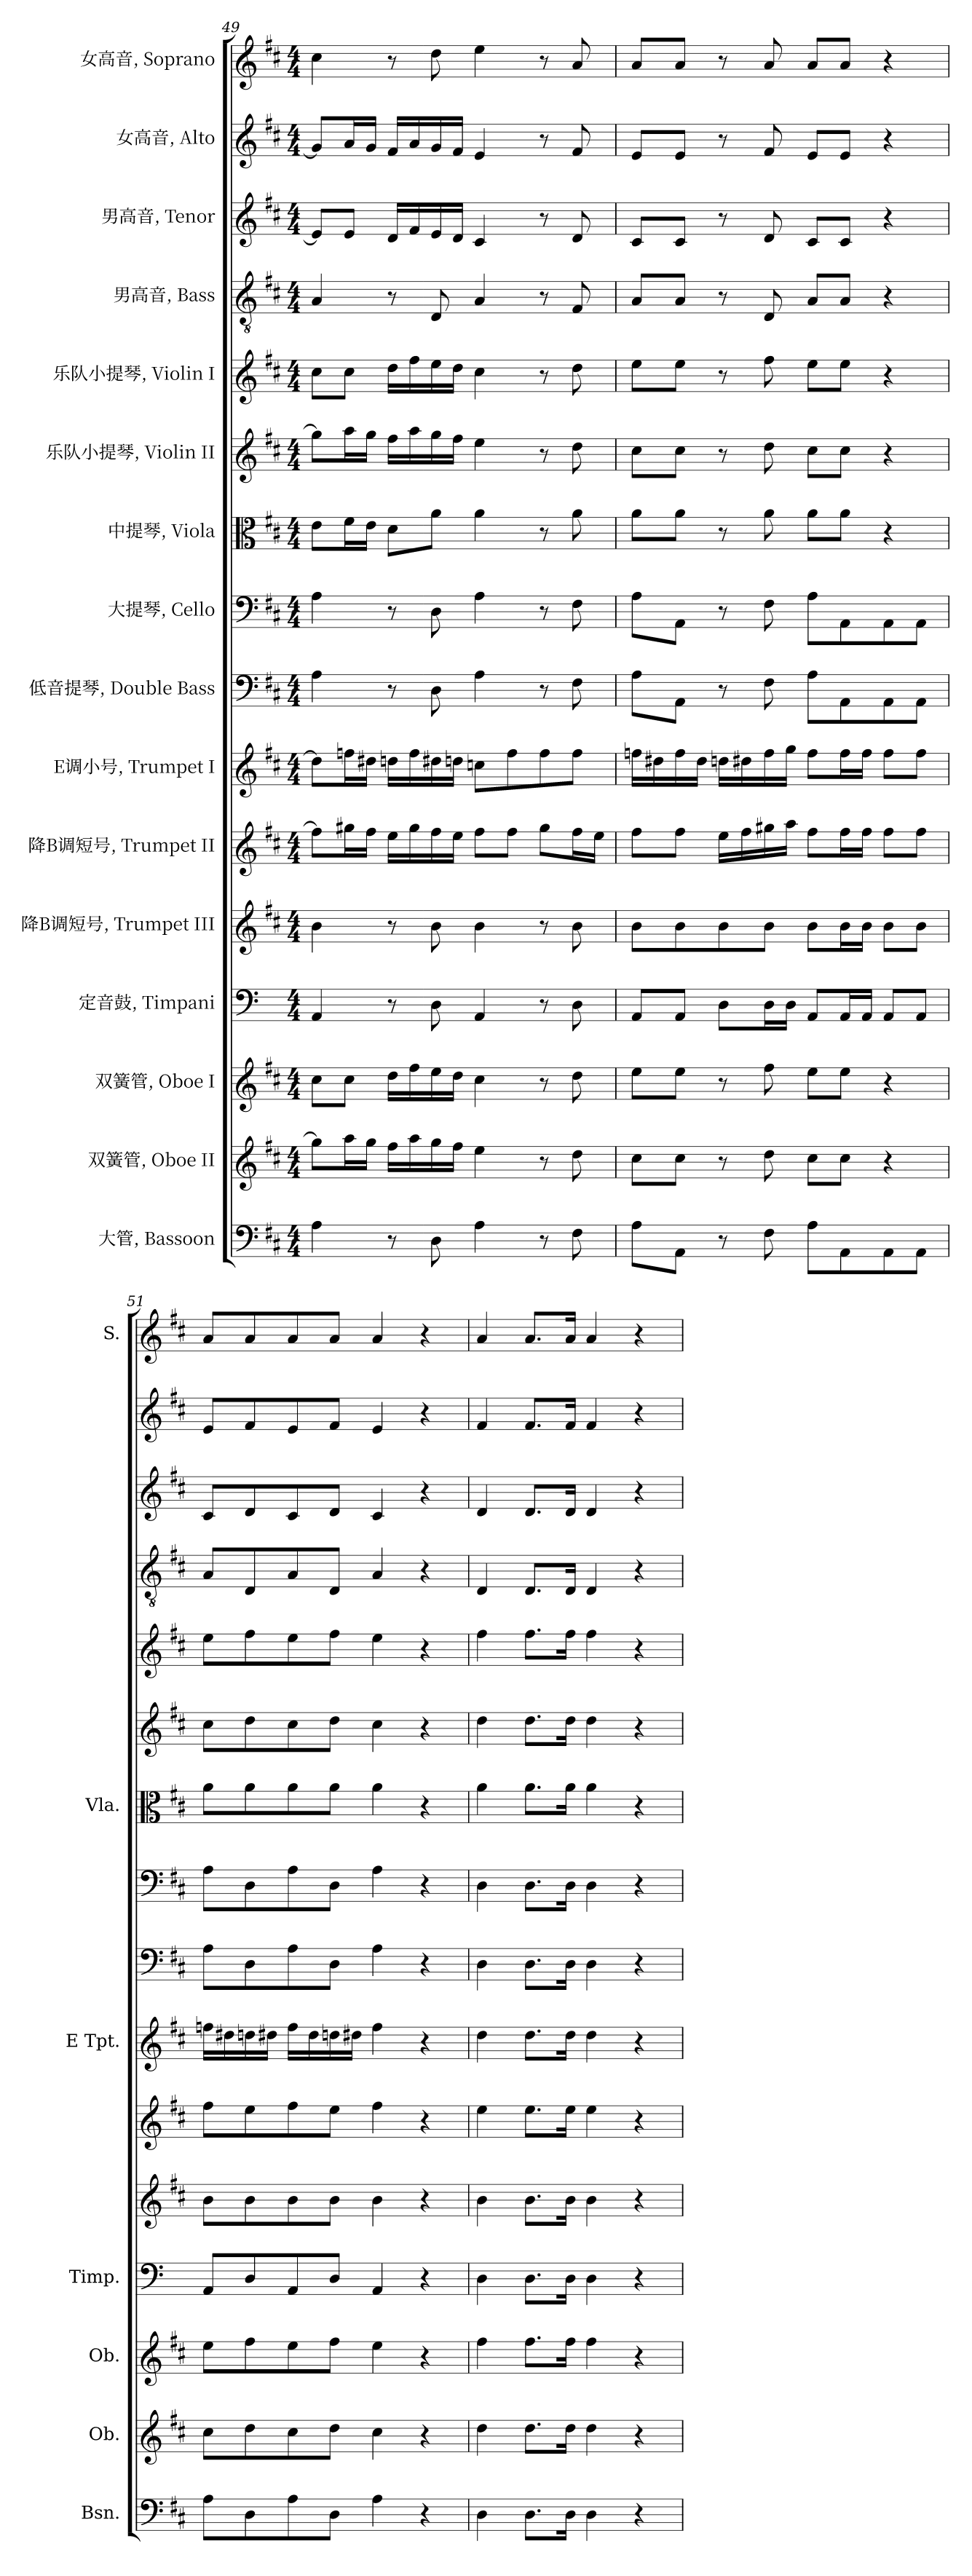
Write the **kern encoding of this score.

**kern	**kern	**kern	**kern	**kern	**kern	**kern	**kern	**kern	**kern	**kern	**kern	**kern	**kern	**kern	**kern
*part16	*part15	*part14	*part13	*part12	*part11	*part10	*part9	*part8	*part7	*part6	*part5	*part4	*part3	*part2	*part1
*staff16	*staff15	*staff14	*staff13	*staff12	*staff11	*staff10	*staff9	*staff8	*staff7	*staff6	*staff5	*staff4	*staff3	*staff2	*staff1
*I"大管, Bassoon	*I"双簧管, Oboe II	*I"双簧管, Oboe I	*I"定音鼓, Timpani	*I"降B调短号, Trumpet III	*I"降B调短号, Trumpet II	*I"E调小号, Trumpet I	*I"低音提琴, Double Bass	*I"大提琴, Cello	*I"中提琴, Viola	*I"乐队小提琴, Violin II	*I"乐队小提琴, Violin I	*I"男高音, Bass	*I"男高音, Tenor	*I"女高音, Alto	*I"女高音, Soprano
*I'Bsn.	*I'Ob.	*I'Ob.	*I'Timp.	*	*	*I'E Tpt.	*	*	*I'Vla.	*	*	*	*	*	*I'S.
*clefF4	*clefG2	*clefG2	*clefF4	*clefG2	*clefG2	*clefG2	*clefF4	*clefF4	*clefC3	*clefG2	*clefG2	*clefGv2	*clefG2	*clefG2	*clefG2
*	*	*	*	*ITrd1c2	*ITrd1c2	*ITrd-3c-4	*ITrd7c12	*	*	*	*	*	*	*	*
*k[f#c#]	*k[f#c#]	*k[f#c#]	*k[]	*k[]	*k[]	*k[b-e-a-d-g-c-]	*k[f#c#]	*k[f#c#]	*k[f#c#]	*k[f#c#]	*k[f#c#]	*k[f#c#]	*k[f#c#]	*k[f#c#]	*k[f#c#]
*M4/4	*M4/4	*M4/4	*M4/4	*M4/4	*M4/4	*M4/4	*M4/4	*M4/4	*M4/4	*M4/4	*M4/4	*M4/4	*M4/4	*M4/4	*M4/4
=49	=49	=49	=49	=49	=49	=49	=49	=49	=49	=49	=49	=49	=49	=49	=49
4A\	8gg\L]	8cc#\L	4AA/	4a\	8ee\L]	8gg\L]	4AA\	4A\	8e\L	8gg\L]	8cc#\L	4A/	8e/L]	8g/L]	4cc#\
.	16aa\L	8cc#\J	.	.	16ff#X\L	16bb--X\L	.	.	16f#\L	16aa\L	8cc#\J	.	8e/J	16a/L	.
.	16gg\JJ	.	.	.	16ee\JJ	16ggn\JJ	.	.	16e\JJ	16gg\JJ	.	.	.	16g/JJ	.
8r	16ff#\LL	16dd\LL	8r	8r	16dd\LL	16gg-X\LL	8r	8r	8d\L	16ff#\LL	16dd\LL	8r	16d/LL	16f#/LL	8r
.	16aa\	16ff#\	.	.	16ff#\	16bb--\	.	.	.	16aa\	16ff#\	.	16f#/	16a/	.
8D\	16gg\	16ee\	8D\	8a\	16ee\	16ggn\	8DD\	8D\	8a\J	16gg\	16ee\	8D/	16e/	16g/	8dd\
.	16ff#\JJ	16dd\JJ	.	.	16dd\JJ	16gg-X\JJ	.	.	.	16ff#\JJ	16dd\JJ	.	16d/JJ	16f#/JJ	.
4A\	4ee\	4cc#\	4AA/	4a\	8ee\L	8ff-X\L	4AA\	4A\	4a\	4ee\	4cc#\	4A/	4c#/	4e/	4ee\
.	.	.	.	.	8ee\J	8bb--\	.	.	.	.	.	.	.	.	.
8r	8r	8r	8r	8r	8ff#\L	8bb--\	8r	8r	8r	8r	8r	8r	8r	8r	8r
8F#\	8dd\	8dd\	8D\	8a\	16ee\L	8bb--\J	8FF#\	8F#\	8a\	8dd\	8dd\	8F#/	8d/	8f#/	8a/
.	.	.	.	.	16dd\JJ	.	.	.	.	.	.	.	.	.	.
!!LO:PB:g=z
=50	=50	=50	=50	=50	=50	=50	=50	=50	=50	=50	=50	=50	=50	=50	=50
8A\L	8cc#\L	8ee\L	8AA/L	8a\L	8ee\L	16bb--X\LL	8AA\L	8A\L	8a\L	8cc#\L	8ee\L	8A/L	8c#/L	8e/L	8a/L
.	.	.	.	.	.	16ggn\	.	.	.	.	.	.	.	.	.
8AA\J	8cc#\J	8ee\J	8AA/J	8a\	8ee\J	16bb--\	8AAA\J	8AA\J	8a\J	8cc#\J	8ee\J	8A/J	8c#/J	8e/J	8a/J
.	.	.	.	.	.	16gg\JJ	.	.	.	.	.	.	.	.	.
8r	8r	8r	8D\L	8a\	16dd\LL	16gg-X\LL	8r	8r	8r	8r	8r	8r	8r	8r	8r
.	.	.	.	.	16ee\	16ggn\	.	.	.	.	.	.	.	.	.
8F#\	8dd\	8ff#\	16D\L	8a\J	16ff#X\	16bb--\	8FF#\	8F#\	8a\	8dd\	8ff#\	8D/	8d/	8f#/	8a/
.	.	.	16D\JJ	.	16gg\JJ	16ccc-\JJ	.	.	.	.	.	.	.	.	.
8A\L	8cc#\L	8ee\L	8AA/L	8a\L	8ee\L	8bb--\L	8AA\L	8A\L	8a\L	8cc#\L	8ee\L	8A/L	8c#/L	8e/L	8a/L
8AA\	8cc#\J	8ee\J	16AA/L	16a\L	16ee\L	16bb--\L	8AAA\	8AA\	8a\J	8cc#\J	8ee\J	8A/J	8c#/J	8e/J	8a/J
.	.	.	16AA/JJ	16a\JJ	16ee\JJ	16bb--\JJ	.	.	.	.	.	.	.	.	.
8AA\	4r	4r	8AA/L	8a\L	8ee\L	8bb--\L	8AAA\	8AA\	4r	4r	4r	4r	4r	4r	4r
8AA\J	.	.	8AA/J	8a\J	8ee\J	8bb--\J	8AAA\J	8AA\J	.	.	.	.	.	.	.
=51	=51	=51	=51	=51	=51	=51	=51	=51	=51	=51	=51	=51	=51	=51	=51
8A\L	8cc#\L	8ee\L	8AA/L	8a\L	8ee\L	16bb--X\LL	8AA\L	8A\L	8a\L	8cc#\L	8ee\L	8A/L	8c#/L	8e/L	8a/L
.	.	.	.	.	.	16ggn\	.	.	.	.	.	.	.	.	.
8D\	8dd\	8ff#\	8D/	8a\	8dd\	16gg-X\	8DD\	8D\	8a\	8dd\	8ff#\	8D/	8d/	8f#/	8a/
.	.	.	.	.	.	16ggn\JJ	.	.	.	.	.	.	.	.	.
8A\	8cc#\	8ee\	8AA/	8a\	8ee\	16bb--\LL	8AA\	8A\	8a\	8cc#\	8ee\	8A/	8c#/	8e/	8a/
.	.	.	.	.	.	16gg\	.	.	.	.	.	.	.	.	.
8D\J	8dd\J	8ff#\J	8D/J	8a\J	8dd\J	16gg-X\	8DD\J	8D\J	8a\J	8dd\J	8ff#\J	8D/J	8d/J	8f#/J	8a/J
.	.	.	.	.	.	16ggn\JJ	.	.	.	.	.	.	.	.	.
4A\	4cc#\	4ee\	4AA/	4a\	4ee\	4bb--\	4AA\	4A\	4a\	4cc#\	4ee\	4A/	4c#/	4e/	4a/
4r	4r	4r	4r	4r	4r	4r	4r	4r	4r	4r	4r	4r	4r	4r	4r
=52	=52	=52	=52	=52	=52	=52	=52	=52	=52	=52	=52	=52	=52	=52	=52
4D\	4dd\	4ff#\	4D\	4a\	4dd\	4gg-\	4DD\	4D\	4a\	4dd\	4ff#\	4D/	4d/	4f#/	4a/
8.D\L	8.dd\L	8.ff#\L	8.D\L	8.a\L	8.dd\L	8.gg-\L	8.DD\L	8.D\L	8.a\L	8.dd\L	8.ff#\L	8.D/L	8.d/L	8.f#/L	8.a/L
16D\Jk	16dd\Jk	16ff#\Jk	16D\Jk	16a\Jk	16dd\Jk	16gg-\Jk	16DD\Jk	16D\Jk	16a\Jk	16dd\Jk	16ff#\Jk	16D/Jk	16d/Jk	16f#/Jk	16a/Jk
4D\	4dd\	4ff#\	4D\	4a\	4dd\	4gg-\	4DD\	4D\	4a\	4dd\	4ff#\	4D/	4d/	4f#/	4a/
4r	4r	4r	4r	4r	4r	4r	4r	4r	4r	4r	4r	4r	4r	4r	4r
=	=	=	=	=	=	=	=	=	=	=	=	=	=	=	=
*-	*-	*-	*-	*-	*-	*-	*-	*-	*-	*-	*-	*-	*-	*-	*-
